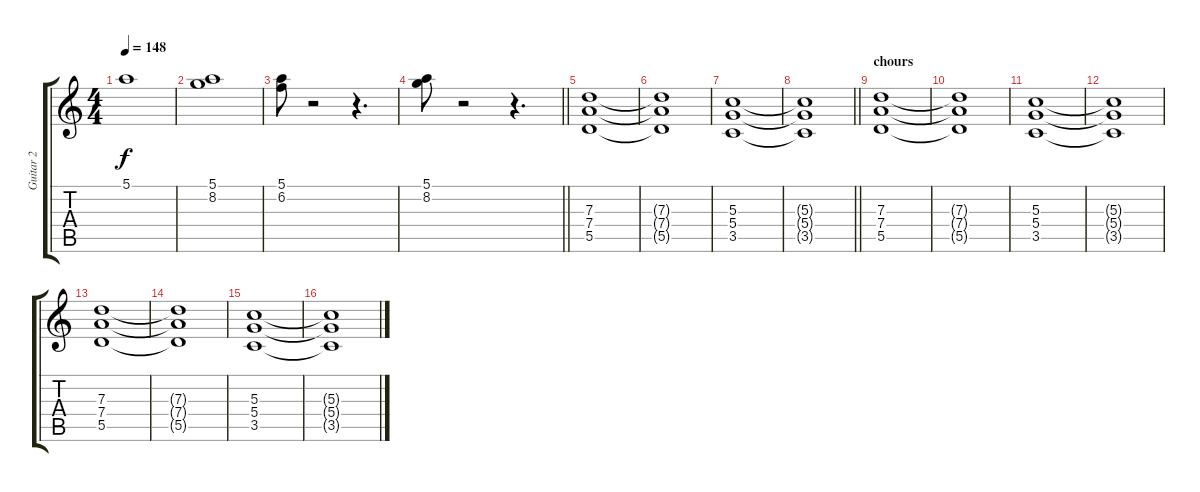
\track ("Guitar 2" "Guitar 2") {instrument distortionguitar}
\staff {score tabs}
\tuning (E4 B3 G3 D3 A2 E2) {hide}
\ts (4 4)
\tempo 148
\clef g2
\ks c
5.1.1{dy f} |
(5.1 8.2).1 |
(5.1 6.2).8 r.2 r.4{d} |
\barLineRight lightlight
(5.1 8.2).8 r.2 r.4{d} |
(7.3 7.4 5.5).1 |
(7.3{t} 7.4{t} 5.5{t}).1 |
(5.3 5.4 3.5).1 |
\barLineRight lightlight
(5.3{t} 5.4{t} 3.5{t}).1 |
\section ("" "chours")
(7.3 7.4 5.5).1 |
(7.3{t} 7.4{t} 5.5{t}).1 |
(5.3 5.4 3.5).1 |
(5.3{t} 5.4{t} 3.5{t}).1 |
(7.3 7.4 5.5).1 |
(7.3{t} 7.4{t} 5.5{t}).1 |
(5.3 5.4 3.5).1 |
(5.3{t} 5.4{t} 3.5{t}).1
